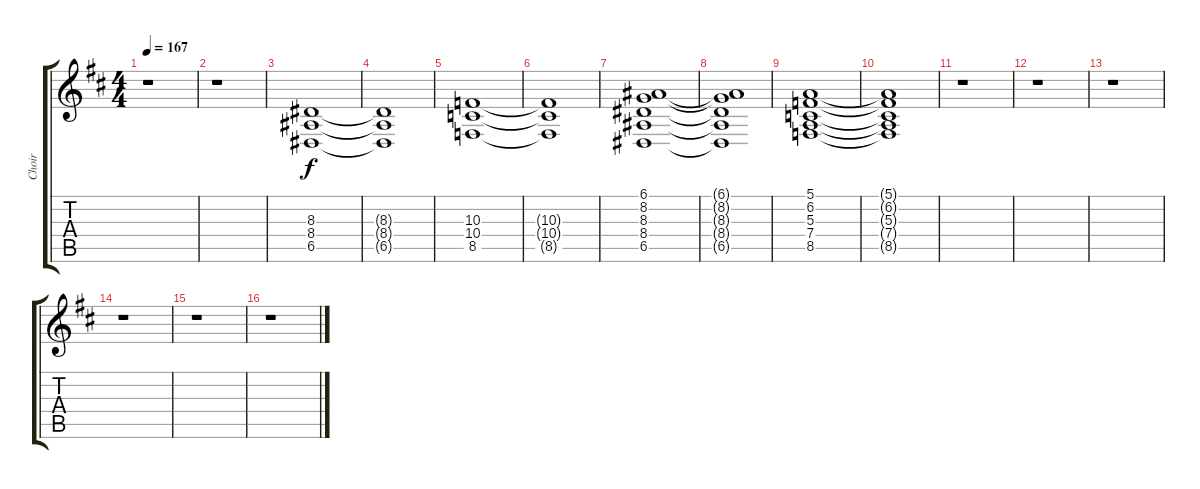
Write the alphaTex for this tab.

\track ("Choir" "Choir") {instrument pad4choir}
\staff {score tabs}
\tuning (E4 B3 G3 D3 A2 D2) {hide}
\ts (4 4)
\tempo 167
\clef g2
\ks d
r.1{dy f} |
r.1 |
(8.3 8.4 6.5).1 |
(8.3{t} 8.4{t} 6.5{t}).1 |
(10.3 10.4 8.5).1 |
(10.3{t} 10.4{t} 8.5{t}).1 |
(6.1 8.2 8.3 8.4 6.5).1 |
(6.1{t} 8.2{t} 8.3{t} 8.4{t} 6.5{t}).1 |
(5.1 6.2 5.3 7.4 8.5).1 |
(5.1{t} 6.2{t} 5.3{t} 7.4{t} 8.5{t}).1 |
r.1 |
r.1 |
r.1 |
r.1 |
r.1 |
r.1
